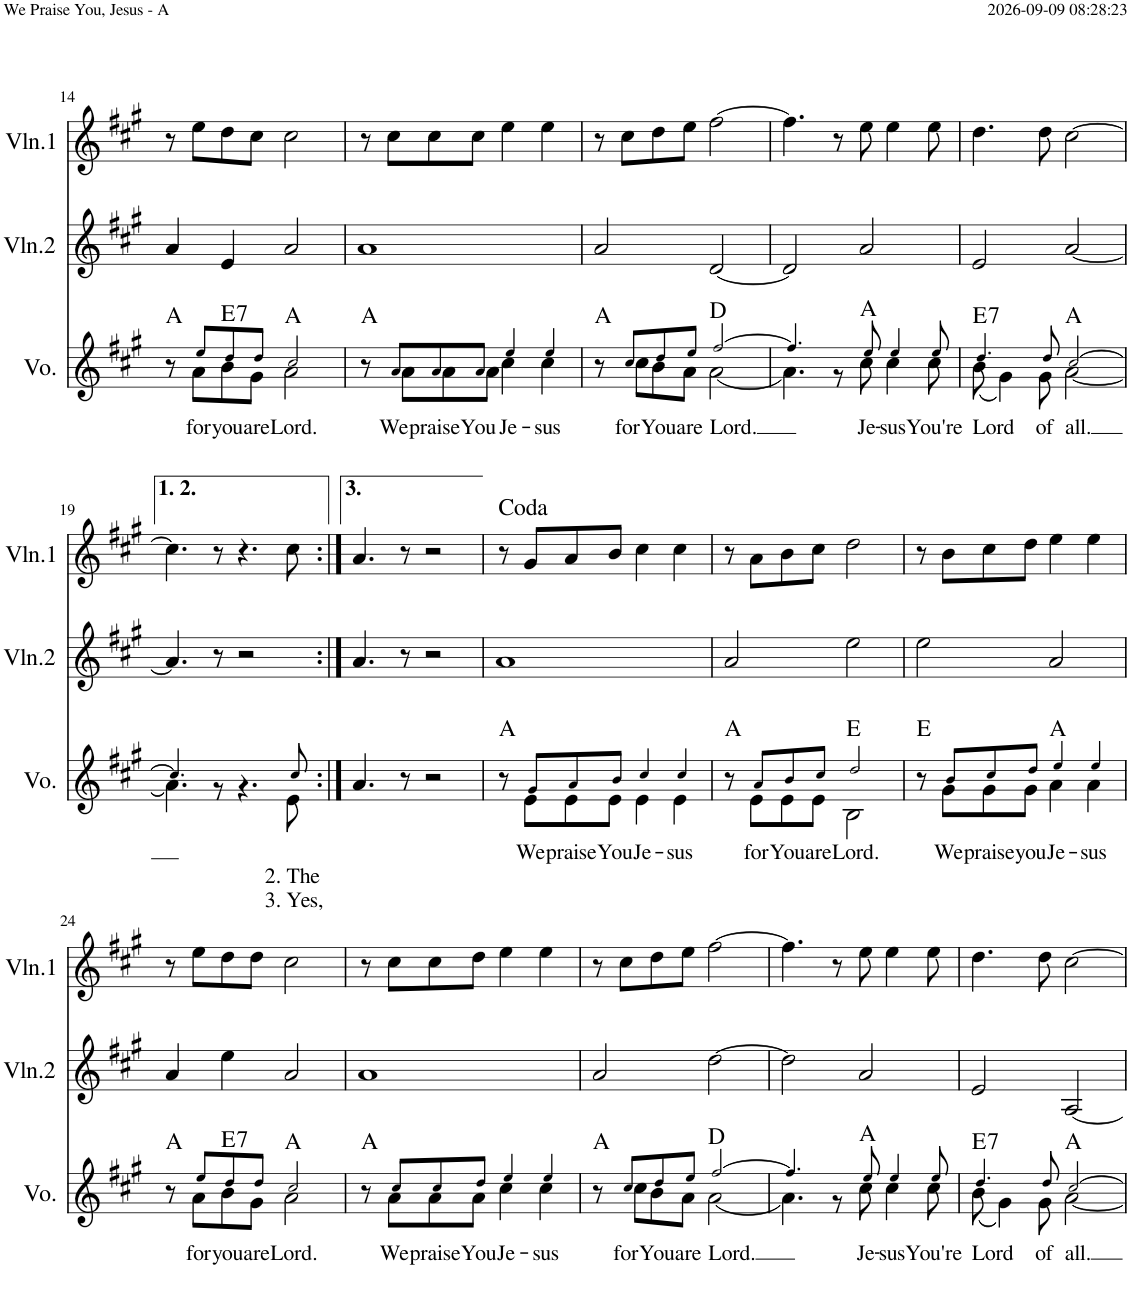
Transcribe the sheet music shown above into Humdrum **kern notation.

**kern	**text	**text	**text	**harte	**kern	**kern
*part3	*part3	*part3	*part3	*part3	*part2	*part1
*staff3	*staff3	*staff3	*staff3	*	*staff2	*staff1
*I"Voice	*	*	*	*	*I"Violin 2	*I"Violin 1
*I'Vo.	*	*	*	*	*I'Vln.2	*I'Vln.1
!!LO:PB:g=z
*clefG2	*	*	*	*	*clefG2	*clefG2
*k[f#c#g#]	*	*	*	*	*k[f#c#g#]	*k[f#c#g#]
*M4/4	*	*	*	*	*M4/4	*M4/4
=14	=14	=14	=14	=14	=14	=14
*^	*	*	*	*	*	*
8r	8ryy	.	.	.	A:maj	4a/	8r
!	!	!LO:LY:b	!	!	!	!	!
8ee!/L	8a\L	for	.	.	.	.	8ee\L
!	!	!LO:LY:b	!	!	!LO:H:kt=7	!	!
8dd!/	8b\	you	.	.	E:7	4e/	8dd\
!	!	!LO:LY:b	!	!	!	!	!
8dd!/J	8g#\J	are	.	.	.	.	8cc#\J
!	!	!LO:LY:b	!	!	!	!	!
2cc#!/	2a\	Lord.	.	.	A:maj	2a/	2cc#\
=15	=15	=15	=15	=15	=15	=15	=15
8r	8ryy	.	.	.	A:maj	1a	8r
!	!	!LO:LY:b	!	!	!	!	!
8a!/L	8a\L	We	.	.	.	.	8cc#\L
!	!	!LO:LY:b	!	!	!	!	!
8a!/	8a\	praise	.	.	.	.	8cc#\
!	!	!LO:LY:b	!	!	!	!	!
8a!/J	8a\J	You	.	.	.	.	8cc#\J
!	!	!LO:LY:b	!	!	!	!	!
4ee!/	4cc#\	Je-	.	.	.	.	4ee\
!	!	!LO:LY:b	!	!	!	!	!
4ee!/	4cc#\	-sus	.	.	.	.	4ee\
=16	=16	=16	=16	=16	=16	=16	=16
8r	8ryy	.	.	.	A:maj	2a/	8r
!	!	!LO:LY:b	!	!	!	!	!
8cc#!/L	8cc#\L	for	.	.	.	.	8cc#\L
!	!	!LO:LY:b	!	!	!	!	!
8dd!/	8b\	You	.	.	.	.	8dd\
!	!	!LO:LY:b	!	!	!	!	!
8ee!/J	8a\J	are	.	.	.	.	8ee\J
!	!	!LO:LY:b	!	!	!	!	!
[2ff#!/	[2a\	Lord.	.	.	D:maj	[2d/	[2ff#\
=17	=17	=17	=17	=17	=17	=17	=17
4.ff#!/]	4.a\]	.	.	.	.	2d/]	4.ff#\]
8ryy	8r	.	.	.	.	.	8r
!	!	!LO:LY:b	!	!	!	!	!
8ee!/	8cc#\	Je-	.	.	A:maj	2a/	8ee\
!	!	!LO:LY:b	!	!	!	!	!
4ee!/	4cc#\	-sus	.	.	.	.	4ee\
!	!	!LO:LY:b	!	!	!	!	!
8ee!/	8cc#\	You're	.	.	.	.	8ee\
=18	=18	=18	=18	=18	=18	=18	=18
!	!	!LO:LY:b	!	!	!LO:H:kt=7	!	!
4.dd!/	(8b\	Lord	.	.	E:7	2e/	4.dd\
.	4g#\)	.	.	.	.	.	.
!	!	!LO:LY:b	!	!	!	!	!
8dd!/	8g#\	of	.	.	.	.	8dd\
!	!	!LO:LY:b	!	!	!	!	!
[2cc#!/	[2a\	all.	.	.	A:maj	[2a/	[2cc#\
!!LO:LB:g=z
=19	=19	=19	=19	=19	=19	=19	=19
4.cc#!/]	4.a\]	.	.	.	.	4.a/]	4.cc#\]
8ryy	8r	.	.	.	.	8r	8r
4.ryy	4.r	.	.	.	.	2r	4.r
!	!	!	!LO:LY:b	!LO:LY:b	!	!	!
8cc#!/	8e\	.	2. The	3. Yes,	.	.	8cc#\
*v	*v	*	*	*	*	*	*
=20:|!	=20:|!	=20:|!	=20:|!	=20:|!	=20:|!	=20:|!
4.a/	.	.	.	.	4.a/	4.a/
8r	.	.	.	.	8r	8r
2r	.	.	.	.	2r	2r
=21	=21	=21	=21	=21	=21	=21
*^	*	*	*	*	*	*
8r	8ryy	.	.	.	A:maj	1a	8r
!	!	!LO:LY:b	!	!	!	!	!
8g#!/L	8e\L	We	.	.	.	.	8g#/L
!	!	!LO:LY:b	!	!	!	!	!
8a!/	8e\	praise	.	.	.	.	8a/
!	!	!LO:LY:b	!	!	!	!	!
8b!/J	8e\J	You	.	.	.	.	8b/J
!	!	!LO:LY:b	!	!	!	!	!
4cc#!/	4e\	Je-	.	.	.	.	4cc#\
!	!	!LO:LY:b	!	!	!	!	!
4cc#!/	4e\	-sus	.	.	.	.	4cc#\
=22	=22	=22	=22	=22	=22	=22	=22
8r	8ryy	.	.	.	A:maj	2a/	8r
!	!	!LO:LY:b	!	!	!	!	!
8a!/L	8e\L	for	.	.	.	.	8a\L
!	!	!LO:LY:b	!	!	!	!	!
8b!/	8e\	You	.	.	.	.	8b\
!	!	!LO:LY:b	!	!	!	!	!
8cc#!/J	8e\J	are	.	.	.	.	8cc#\J
!	!	!LO:LY:b	!	!	!	!	!
2dd!/	2B\	Lord.	.	.	E:maj	2ee\	2dd\
=23	=23	=23	=23	=23	=23	=23	=23
8r	8ryy	.	.	.	E:maj	2ee\	8r
!	!	!LO:LY:b	!	!	!	!	!
8b!/L	8g#\L	We	.	.	.	.	8b\L
!	!	!LO:LY:b	!	!	!	!	!
8cc#!/	8g#\	praise	.	.	.	.	8cc#\
!	!	!LO:LY:b	!	!	!	!	!
8dd!/J	8g#\J	you	.	.	.	.	8dd\J
!	!	!LO:LY:b	!	!	!	!	!
4ee!/	4a\	Je-	.	.	A:maj	2a/	4ee\
!	!	!LO:LY:b	!	!	!	!	!
4ee!/	4a\	-sus	.	.	.	.	4ee\
!!LO:LB:g=z
=24	=24	=24	=24	=24	=24	=24	=24
8r	8ryy	.	.	.	A:maj	4a/	8r
!	!	!LO:LY:b	!	!	!	!	!
8ee!/L	8a\L	for	.	.	.	.	8ee\L
!	!	!LO:LY:b	!	!	!LO:H:kt=7	!	!
8dd!/	8b\	you	.	.	E:7	4ee\	8dd\
!	!	!LO:LY:b	!	!	!	!	!
8dd!/J	8g#\J	are	.	.	.	.	8dd\J
!	!	!LO:LY:b	!	!	!	!	!
2cc#!/	2a\	Lord.	.	.	A:maj	2a/	2cc#\
=25	=25	=25	=25	=25	=25	=25	=25
8r	8ryy	.	.	.	A:maj	1a	8r
!	!	!LO:LY:b	!	!	!	!	!
8cc#!/L	8a\L	We	.	.	.	.	8cc#\L
!	!	!LO:LY:b	!	!	!	!	!
8cc#!/	8a\	praise	.	.	.	.	8cc#\
!	!	!LO:LY:b	!	!	!	!	!
8dd!/J	8a\J	You	.	.	.	.	8dd\J
!	!	!LO:LY:b	!	!	!	!	!
4ee!/	4cc#\	Je-	.	.	.	.	4ee\
!	!	!LO:LY:b	!	!	!	!	!
4ee!/	4cc#\	-sus	.	.	.	.	4ee\
=26	=26	=26	=26	=26	=26	=26	=26
8r	8ryy	.	.	.	A:maj	2a/	8r
!	!	!LO:LY:b	!	!	!	!	!
8cc#!/L	8cc#\L	for	.	.	.	.	8cc#\L
!	!	!LO:LY:b	!	!	!	!	!
8dd!/	8b\	You	.	.	.	.	8dd\
!	!	!LO:LY:b	!	!	!	!	!
8ee!/J	8a\J	are	.	.	.	.	8ee\J
!	!	!LO:LY:b	!	!	!	!	!
[2ff#!/	[2a\	Lord.	.	.	D:maj	[2dd\	[2ff#\
=27	=27	=27	=27	=27	=27	=27	=27
4.ff#!/]	4.a\]	.	.	.	.	2dd\]	4.ff#\]
8ryy	8r	.	.	.	.	.	8r
!	!	!LO:LY:b	!	!	!	!	!
8ee!/	8cc#\	Je-	.	.	A:maj	2a/	8ee\
!	!	!LO:LY:b	!	!	!	!	!
4ee!/	4cc#\	-sus	.	.	.	.	4ee\
!	!	!LO:LY:b	!	!	!	!	!
8ee!/	8cc#\	You're	.	.	.	.	8ee\
=28	=28	=28	=28	=28	=28	=28	=28
!	!	!LO:LY:b	!	!	!LO:H:kt=7	!	!
4.dd!/	(8b\	Lord	.	.	E:7	2e/	4.dd\
.	4g#\)	.	.	.	.	.	.
!	!	!LO:LY:b	!	!	!	!	!
8dd!/	8g#\	of	.	.	.	.	8dd\
!	!	!LO:LY:b	!	!	!	!	!
[2cc#!/	[2a\	all.	.	.	A:maj	[2A/	[2cc#\
*v	*v	*	*	*	*	*	*
=	=	=	=	=	=	=
*-	*-	*-	*-	*-	*-	*-
